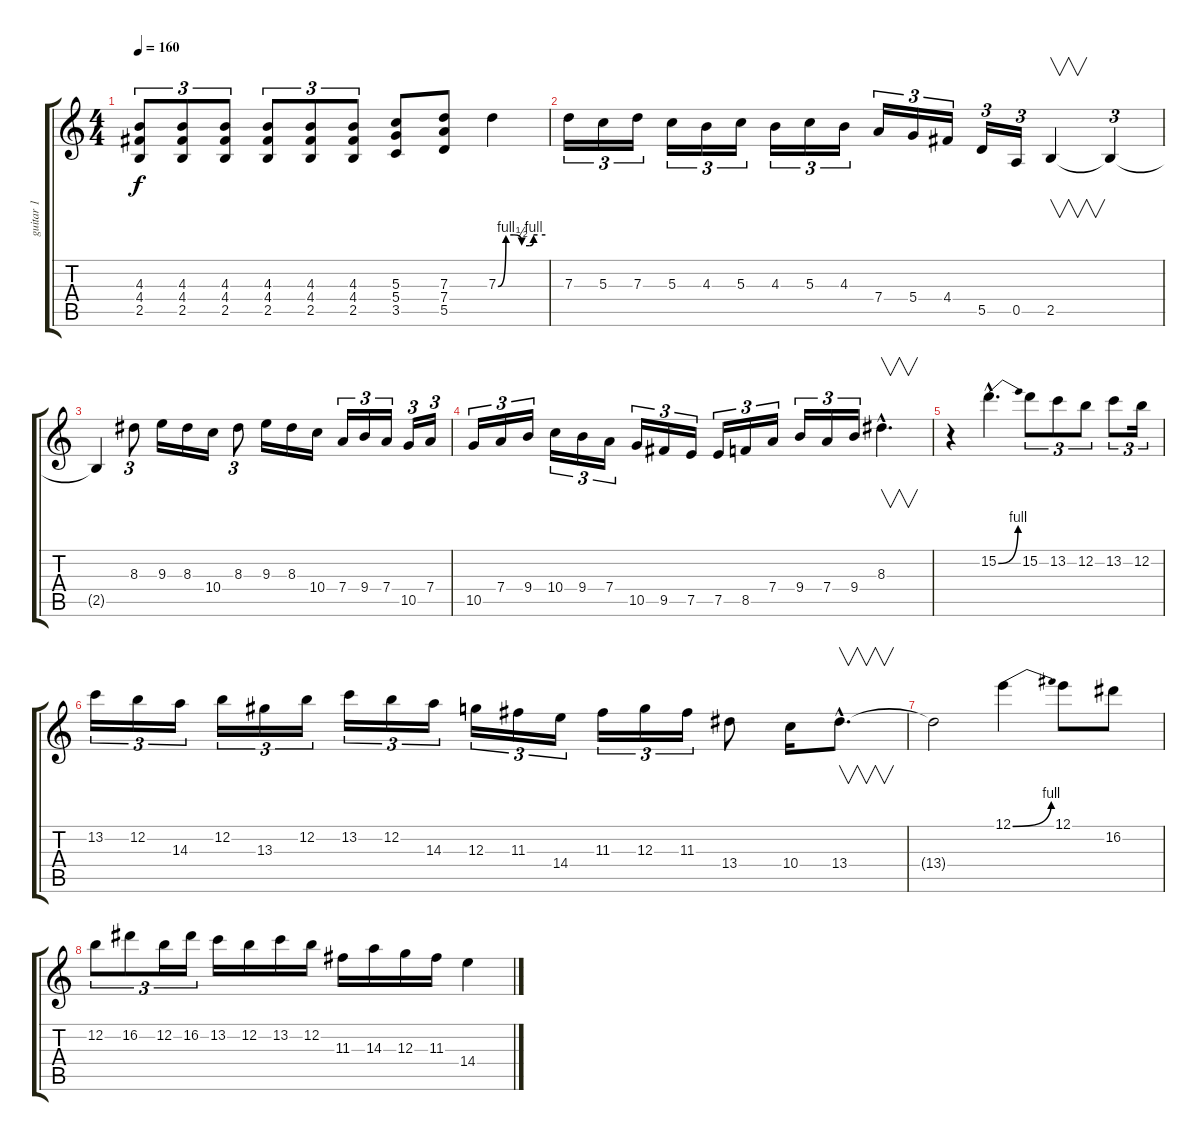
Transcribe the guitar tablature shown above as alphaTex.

\track ("guitar 1" "guitar 1") {instrument distortionguitar}
\staff {score tabs}
\tuning (E4 B3 G3 D3 A2 E2) {hide}
\ts (4 4)
\tempo 160
\clef g2
\ks c
(4.3 4.4 2.5).8{tu (3 2) dy f} (4.3 4.4 2.5).8{tu (3 2)} (4.3 4.4 2.5).8{tu (3 2)} (4.3 4.4 2.5).8{tu (3 2)} (4.3 4.4 2.5).8{tu (3 2)} (4.3 4.4 2.5).8{tu (3 2)} (5.3 5.4 3.5).8 (7.3 7.4 5.5).8 7.3{be (custom 0 0 10 4 20 4 30 2 40 2 45 4 50 4 60 4)}.4 |
7.3.16{tu (3 2)} 5.3.16{tu (3 2)} 7.3.16{tu (3 2)} 5.3.16{tu (3 2)} 4.3.16{tu (3 2)} 5.3.16{tu (3 2)} 4.3.16{tu (3 2)} 5.3.16{tu (3 2)} 4.3.16{tu (3 2)} 7.4.16{tu (3 2)} 5.4.16{tu (3 2)} 4.4.16{tu (3 2)} 5.5.16{tu (3 2)} 0.5.16{tu (3 2)} 2.5.4{v} 2.5{t}.4{tu (3 2)} |
2.5{t}.4 8.3.8{tu (3 2)} 9.3.16 8.3.16 10.4.16 8.3.8{tu (3 2)} 9.3.16 8.3.16 10.4.16 7.4.16{tu (3 2)} 9.4.16{tu (3 2)} 7.4.16{tu (3 2)} 10.5.16{tu (3 2)} 7.4.16{tu (3 2)} |
10.5.16{tu (3 2)} 7.4.16{tu (3 2)} 9.4.16{tu (3 2)} 10.4.16{tu (3 2)} 9.4.16{tu (3 2)} 7.4.16{tu (3 2)} 10.5.16{tu (3 2)} 9.5.16{tu (3 2)} 7.5.16{tu (3 2)} 7.5.16{tu (3 2)} 8.5.16{tu (3 2)} 7.4.16{tu (3 2)} 9.4.16{tu (3 2)} 7.4.16{tu (3 2)} 9.4.16{tu (3 2)} 8.3{hac}.4{v d} |
r.4 15.2{be (bend 0 0 60 4) hac}.4{d} 15.2.8{tu (3 2)} 13.2.8{tu (3 2)} 12.2.8{tu (3 2)} 13.2.8{tu (3 2)} 12.2.16{tu (3 2)} |
13.2.16{tu (3 2)} 12.2.16{tu (3 2)} 14.3.16{tu (3 2)} 12.2.16{tu (3 2)} 13.3.16{tu (3 2)} 12.2.16{tu (3 2)} 13.2.16{tu (3 2)} 12.2.16{tu (3 2)} 14.3.16{tu (3 2)} 12.3.16{tu (3 2)} 11.3.16{tu (3 2)} 14.4.16{tu (3 2)} 11.3.16{tu (3 2)} 12.3.16{tu (3 2)} 11.3.16{tu (3 2)} 13.4.8 10.4.16 13.4{hac}.8{v d} |
13.4{t}.2 12.1{be (bend 0 0 60 4)}.4 12.1.8 16.2.8 |
12.2.8{tu (3 2)} 16.2.8{tu (3 2)} 12.2.16{tu (3 2)} 16.2.16{tu (3 2)} 13.2.16 12.2.16 13.2.16 12.2.16 11.3.16 14.3.16 12.3.16 11.3.16 14.4.4
